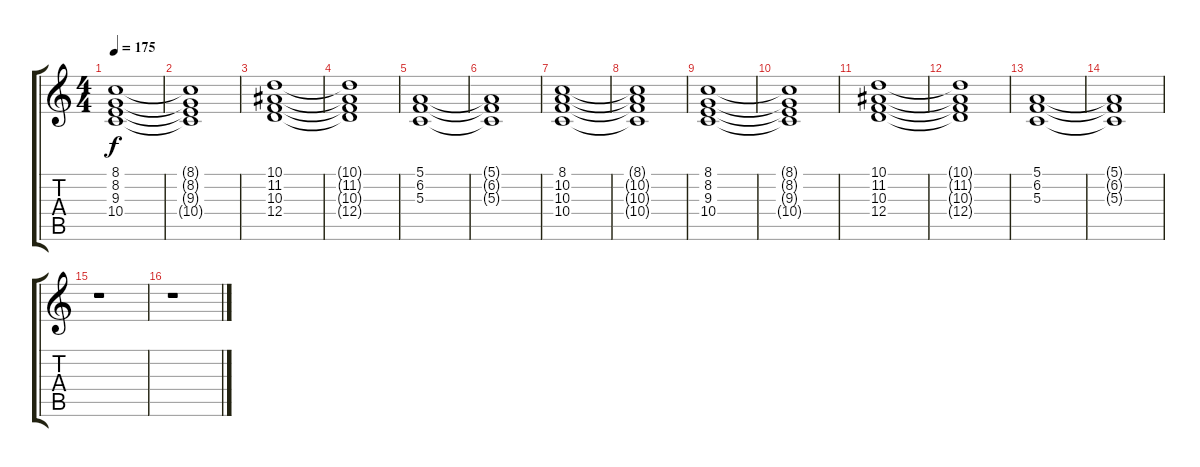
\track "" {instrument stringensemble1}
\staff {score tabs}
\tuning (E4 B3 G3 D3 A2 E2) {hide}
\ts (4 4)
\tempo 175
\clef g2
\ks c
(8.1 8.2 9.3 10.4).1{dy f} |
(8.1{t} 8.2{t} 9.3{t} 10.4{t}).1 |
(10.1 11.2 10.3 12.4).1 |
(10.1{t} 11.2{t} 10.3{t} 12.4{t}).1 |
(5.1 6.2 5.3).1 |
(5.1{t} 6.2{t} 5.3{t}).1 |
(8.1 10.2 10.3 10.4).1 |
(8.1{t} 10.2{t} 10.3{t} 10.4{t}).1 |
(8.1 8.2 9.3 10.4).1 |
(8.1{t} 8.2{t} 9.3{t} 10.4{t}).1 |
(10.1 11.2 10.3 12.4).1 |
(10.1{t} 11.2{t} 10.3{t} 12.4{t}).1 |
(5.1 6.2 5.3).1 |
(5.1{t} 6.2{t} 5.3{t}).1 |
r.1 |
r.1
